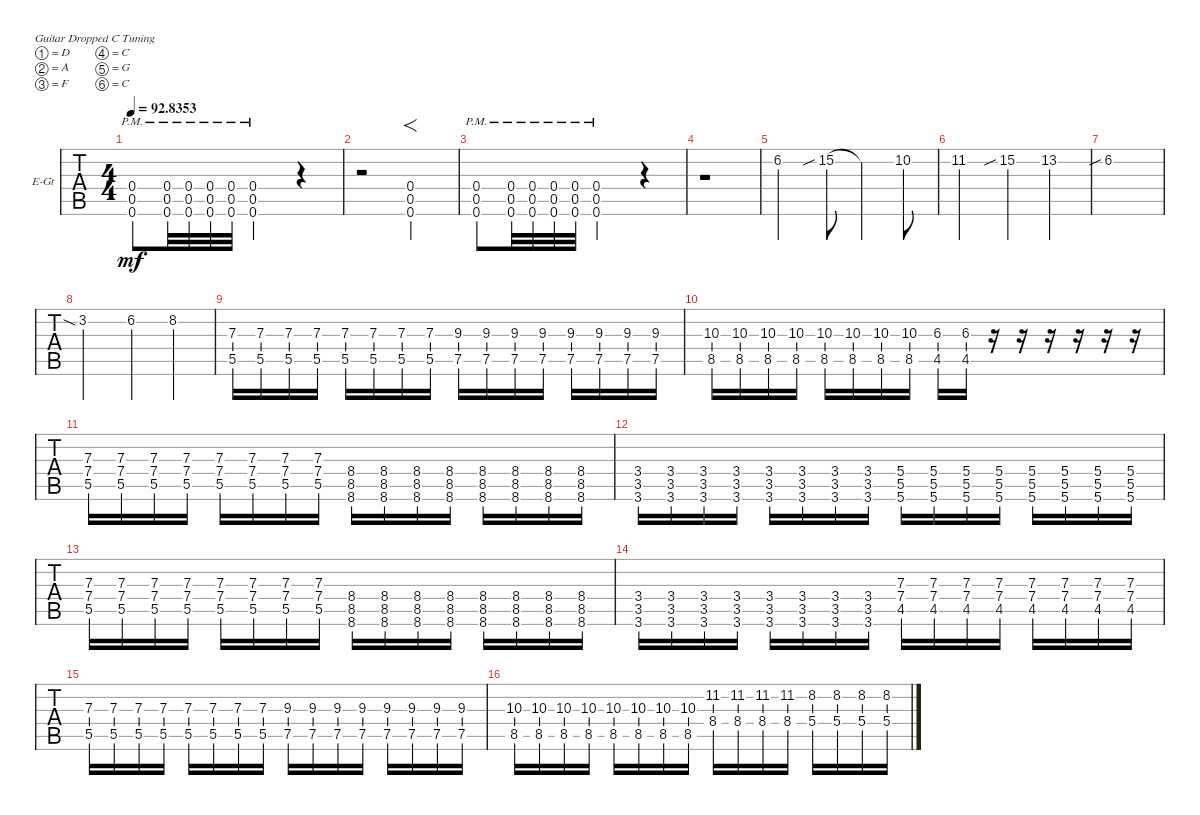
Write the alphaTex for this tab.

\defaultSystemsLayout 4
\bracketExtendMode groupsimilarinstruments
\firstSystemTrackNameOrientation horizontal
\otherSystemsTrackNameOrientation horizontal
\track ("Electric Guitar" "E-Gt") {instrument distortionguitar}
\staff {tabs}
\tuning (D4 A3 F3 C3 G2 C2)
\ts (4 4)
\tempo
92.8353
\accidentals auto
\clef g2
\ottava regular
\simile none
\ks c
(0.6{pm} 0.4{pm} 0.5{pm}).8{dy mf instrument distortionguitar} (0.6{pm} 0.5{pm} 0.4{pm}).32 (0.6{pm} 0.4{pm} 0.5{pm}).32 (0.5{pm} 0.6{pm} 0.4{pm}).32 (0.4{pm} 0.5{pm} 0.6{pm}).32 (0.4{pm} 0.5{pm} 0.6{pm}).2 r.4 |
r.2 (0.6 0.5 0.4).2{f} |
(0.6{pm} 0.4{pm} 0.5{pm}).8 (0.6{pm} 0.5{pm} 0.4{pm}).32 (0.6{pm} 0.4{pm} 0.5{pm}).32 (0.5{pm} 0.6{pm} 0.4{pm}).32 (0.4{pm} 0.5{pm} 0.6{pm}).32 (0.4{pm} 0.5{pm} 0.6{pm}).2 r.4 |
r.1 |
6.2.2 15.2{sib}.8 15.2{t}.4 10.2.8 |
11.2.2 15.2{sib}.4 13.2.4 |
6.2{sib}.1 |
3.2{sia}.2 6.2.4 8.2.4 |
(7.3 5.5).16 (7.3 5.5).16 (7.3 5.5).16 (7.3 5.5).16 (7.3 5.5).16 (7.3 5.5).16 (7.3 5.5).16 (7.3 5.5).16 (7.5 9.3).16 (7.5 9.3).16 (7.5 9.3).16 (7.5 9.3).16 (7.5 9.3).16 (7.5 9.3).16 (7.5 9.3).16 (7.5 9.3).16 |
(8.5 10.3).16 (8.5 10.3).16 (8.5 10.3).16 (8.5 10.3).16 (8.5 10.3).16 (8.5 10.3).16 (8.5 10.3).16 (8.5 10.3).16 (4.5 6.3).16 (4.5 6.3).16 r.16 r.16 r.16 r.16 r.16 r.16 |
(5.5 7.4 7.3).16 (5.5 7.4 7.3).16 (5.5 7.4 7.3).16 (5.5 7.4 7.3).16 (5.5 7.4 7.3).16 (5.5 7.4 7.3).16 (5.5 7.4 7.3).16 (5.5 7.4 7.3).16 (8.6 8.5 8.4).16 (8.6 8.5 8.4).16 (8.6 8.5 8.4).16 (8.6 8.5 8.4).16 (8.6 8.5 8.4).16 (8.6 8.5 8.4).16 (8.6 8.5 8.4).16 (8.6 8.5 8.4).16 |
(3.6 3.5 3.4).16 (3.6 3.5 3.4).16 (3.6 3.5 3.4).16 (3.6 3.5 3.4).16 (3.6 3.5 3.4).16 (3.6 3.5 3.4).16 (3.6 3.5 3.4).16 (3.6 3.5 3.4).16 (5.5 5.6 5.4).16 (5.5 5.6 5.4).16 (5.5 5.6 5.4).16 (5.5 5.6 5.4).16 (5.5 5.6 5.4).16 (5.5 5.6 5.4).16 (5.5 5.6 5.4).16 (5.5 5.6 5.4).16 |
(5.5 7.4 7.3).16 (5.5 7.4 7.3).16 (5.5 7.4 7.3).16 (5.5 7.4 7.3).16 (5.5 7.4 7.3).16 (5.5 7.4 7.3).16 (5.5 7.4 7.3).16 (5.5 7.4 7.3).16 (8.6 8.5 8.4).16 (8.6 8.5 8.4).16 (8.6 8.5 8.4).16 (8.6 8.5 8.4).16 (8.6 8.5 8.4).16 (8.6 8.5 8.4).16 (8.6 8.5 8.4).16 (8.6 8.5 8.4).16 |
(3.5 3.6 3.4).16 (3.5 3.6 3.4).16 (3.5 3.6 3.4).16 (3.5 3.6 3.4).16 (3.5 3.6 3.4).16 (3.5 3.6 3.4).16 (3.5 3.6 3.4).16 (3.5 3.6 3.4).16 (4.5 7.4 7.3).16 (4.5 7.4 7.3).16 (4.5 7.4 7.3).16 (4.5 7.4 7.3).16 (4.5 7.4 7.3).16 (4.5 7.4 7.3).16 (4.5 7.4 7.3).16 (4.5 7.4 7.3).16 |
(5.5 7.3).16 (5.5 7.3).16 (5.5 7.3).16 (5.5 7.3).16 (5.5 7.3).16 (5.5 7.3).16 (5.5 7.3).16 (5.5 7.3).16 (7.5 9.3).16 (7.5 9.3).16 (7.5 9.3).16 (7.5 9.3).16 (7.5 9.3).16 (7.5 9.3).16 (7.5 9.3).16 (7.5 9.3).16 |
(8.5 10.3).16 (8.5 10.3).16 (8.5 10.3).16 (8.5 10.3).16 (8.5 10.3).16 (8.5 10.3).16 (8.5 10.3).16 (8.5 10.3).16 (8.4 11.2).16 (8.4 11.2).16 (8.4 11.2).16 (8.4 11.2).16 (5.4 8.2).16 (5.4 8.2).16 (5.4 8.2).16 (5.4 8.2).16
